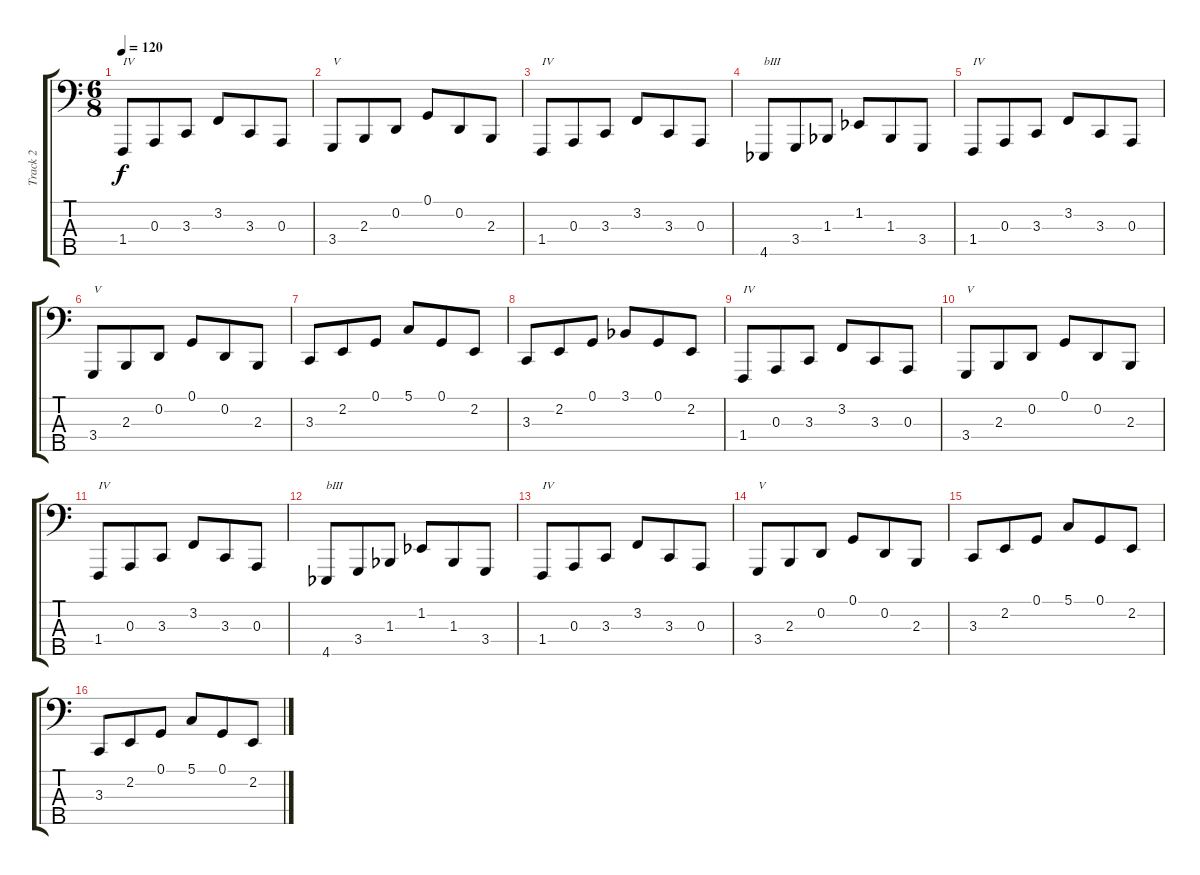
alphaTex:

\track ("Track 2" "Track 2") {instrument acousticgrandpiano}
\staff {score tabs}
\tuning (G2 D2 A1 E1 B0) {hide}
\ts (6 8)
\tempo 120
\clef f4
\ks c
1.4.8{txt "IV" dy f} 0.3.8 3.3.8 3.2.8 3.3.8 0.3.8 |
3.4.8{txt "V"} 2.3.8 0.2.8 0.1.8 0.2.8 2.3.8 |
1.4.8{txt "IV"} 0.3.8 3.3.8 3.2.8 3.3.8 0.3.8 |
4.5{acc b}.8{txt "bIII"} 3.4.8 1.3{acc b}.8 1.2{acc b}.8 1.3{acc b}.8 3.4.8 |
1.4.8{txt "IV"} 0.3.8 3.3.8 3.2.8 3.3.8 0.3.8 |
3.4.8{txt "V"} 2.3.8 0.2.8 0.1.8 0.2.8 2.3.8 |
3.3.8 2.2.8 0.1.8 5.1.8 0.1.8 2.2.8 |
3.3.8 2.2.8 0.1.8 3.1{acc b}.8 0.1.8 2.2.8 |
1.4.8{txt "IV"} 0.3.8 3.3.8 3.2.8 3.3.8 0.3.8 |
3.4.8{txt "V"} 2.3.8 0.2.8 0.1.8 0.2.8 2.3.8 |
1.4.8{txt "IV"} 0.3.8 3.3.8 3.2.8 3.3.8 0.3.8 |
4.5{acc b}.8{txt "bIII"} 3.4.8 1.3{acc b}.8 1.2{acc b}.8 1.3{acc b}.8 3.4.8 |
1.4.8{txt "IV"} 0.3.8 3.3.8 3.2.8 3.3.8 0.3.8 |
3.4.8{txt "V"} 2.3.8 0.2.8 0.1.8 0.2.8 2.3.8 |
3.3.8 2.2.8 0.1.8 5.1.8 0.1.8 2.2.8 |
3.3.8 2.2.8 0.1.8 5.1.8 0.1.8 2.2.8
